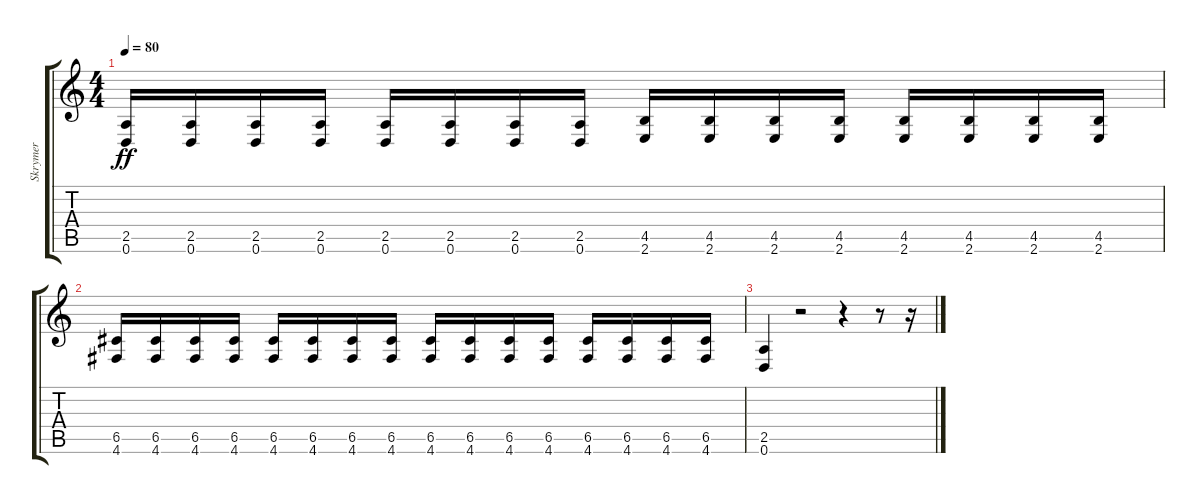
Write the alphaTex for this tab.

\track ("Skrymer" "Skrymer") {instrument distortionguitar}
\staff {score tabs}
\tuning (D4 A3 F3 C3 G2 D2) {hide}
\ts (4 4)
\tempo 80
\clef g2
\ks c
(2.5 0.6).16{dy ff} (2.5 0.6).16 (2.5 0.6).16 (2.5 0.6).16 (2.5 0.6).16 (2.5 0.6).16 (2.5 0.6).16 (2.5 0.6).16 (4.5 2.6).16 (4.5 2.6).16 (4.5 2.6).16 (4.5 2.6).16 (4.5 2.6).16 (4.5 2.6).16 (4.5 2.6).16 (4.5 2.6).16 |
(6.5 4.6).16 (6.5 4.6).16 (6.5 4.6).16 (6.5 4.6).16 (6.5 4.6).16 (6.5 4.6).16 (6.5 4.6).16 (6.5 4.6).16 (6.5 4.6).16 (6.5 4.6).16 (6.5 4.6).16 (6.5 4.6).16 (6.5 4.6).16 (6.5 4.6).16 (6.5 4.6).16 (6.5 4.6).16 |
(2.5 0.6).4 r.2 r.4 r.8 r.16
